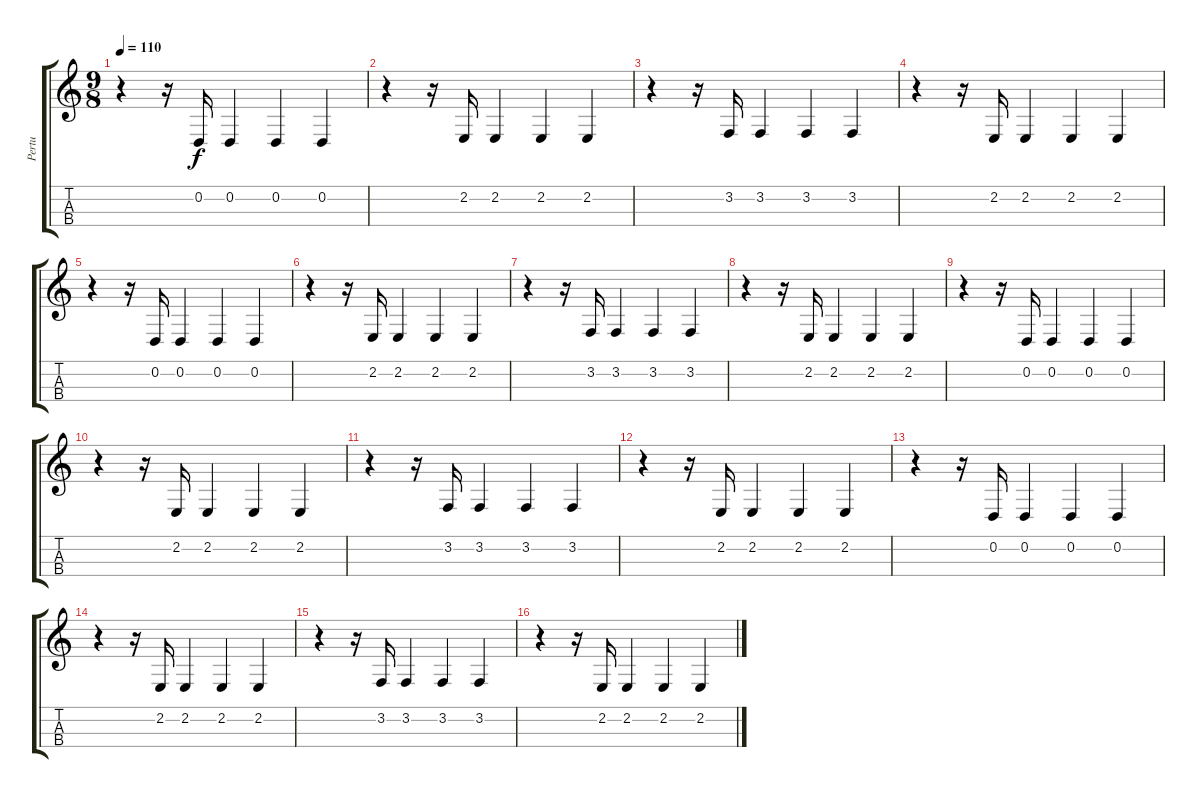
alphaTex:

\track ("Pertu" "Pertu") {instrument cello}
\staff {score tabs}
\tuning (A3 D3 G2 C2) {hide}
\ts (9 8)
\tempo 110
\clef g2
\ks c
r.4{dy f instrument cello} r.16 0.2.16 0.2.4 0.2.4 0.2.4 |
r.4 r.16 2.2.16 2.2.4 2.2.4 2.2.4 |
r.4 r.16 3.2.16 3.2.4 3.2.4 3.2.4 |
r.4 r.16 2.2.16 2.2.4 2.2.4 2.2.4 |
r.4 r.16 0.2.16 0.2.4 0.2.4 0.2.4 |
r.4 r.16 2.2.16 2.2.4 2.2.4 2.2.4 |
r.4 r.16 3.2.16 3.2.4 3.2.4 3.2.4 |
r.4 r.16 2.2.16 2.2.4 2.2.4 2.2.4 |
r.4 r.16 0.2.16 0.2.4 0.2.4 0.2.4 |
r.4 r.16 2.2.16 2.2.4 2.2.4 2.2.4 |
r.4 r.16 3.2.16 3.2.4 3.2.4 3.2.4 |
r.4 r.16 2.2.16 2.2.4 2.2.4 2.2.4 |
r.4 r.16 0.2.16 0.2.4 0.2.4 0.2.4 |
r.4 r.16 2.2.16 2.2.4 2.2.4 2.2.4 |
r.4 r.16 3.2.16 3.2.4 3.2.4 3.2.4 |
r.4 r.16 2.2.16 2.2.4 2.2.4 2.2.4
